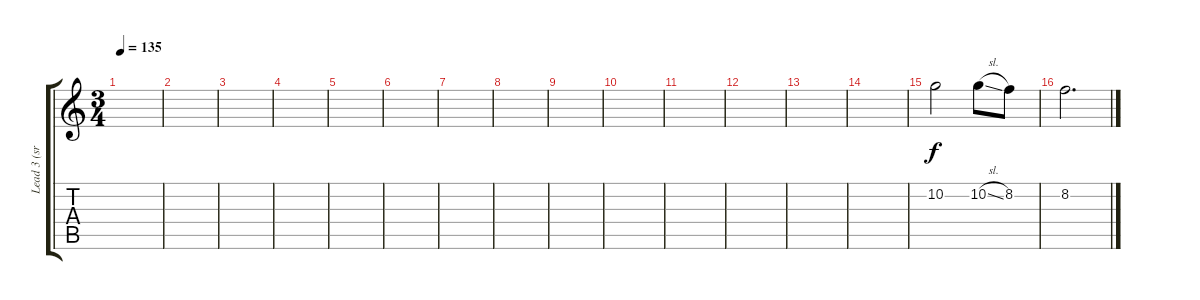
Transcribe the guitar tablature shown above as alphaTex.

\track ("Lead 3 (srsly)" "Lead 3 (sr") {instrument overdrivenguitar}
\staff {score tabs}
\tuning (D4 A3 F3 C3 G2 D2) {hide}
\ts (3 4)
\tempo 135
\clef g2
\ks c
|
|
|
|
|
|
|
|
|
|
|
|
|
|
10.2.2 10.2{sl}.8 8.2.8 |
8.2.2{d}
